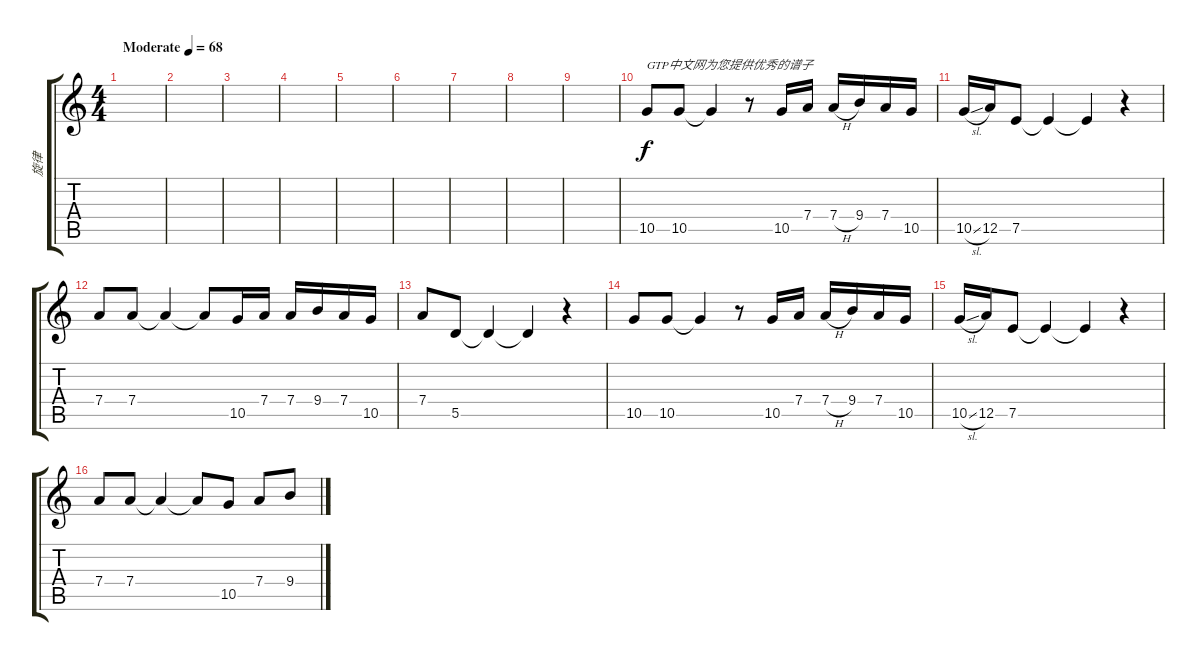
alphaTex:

\track ("旋律" "旋律") {instrument acousticguitarsteel}
\staff {score tabs}
\tuning (E4 B3 G3 D3 A2 E2) {hide}
\ts (4 4)
\tempo (68 "Moderate")
\clef g2
\ks c
|
|
|
|
|
|
|
|
|
10.5.8{txt "GTP中文网为您提供优秀的谱子"} 10.5.8 10.5{t}.4 r.8 10.5.16 7.4.16 7.4{h}.16 9.4.16 7.4.16 10.5.16 |
10.5{sl}.16 12.5.16 7.5.8 7.5{t}.4 7.5{t}.4 r.4 |
7.4.8 7.4.8 7.4{t}.4 7.4{t}.8 10.5.16 7.4.16 7.4.16 9.4.16 7.4.16 10.5.16 |
7.4.8 5.5.8 5.5{t}.4 5.5{t}.4 r.4 |
10.5.8 10.5.8 10.5{t}.4 r.8 10.5.16 7.4.16 7.4{h}.16 9.4.16 7.4.16 10.5.16 |
10.5{sl}.16 12.5.16 7.5.8 7.5{t}.4 7.5{t}.4 r.4 |
7.4.8 7.4.8 7.4{t}.4 7.4{t}.8 10.5.8 7.4.8 9.4.8
